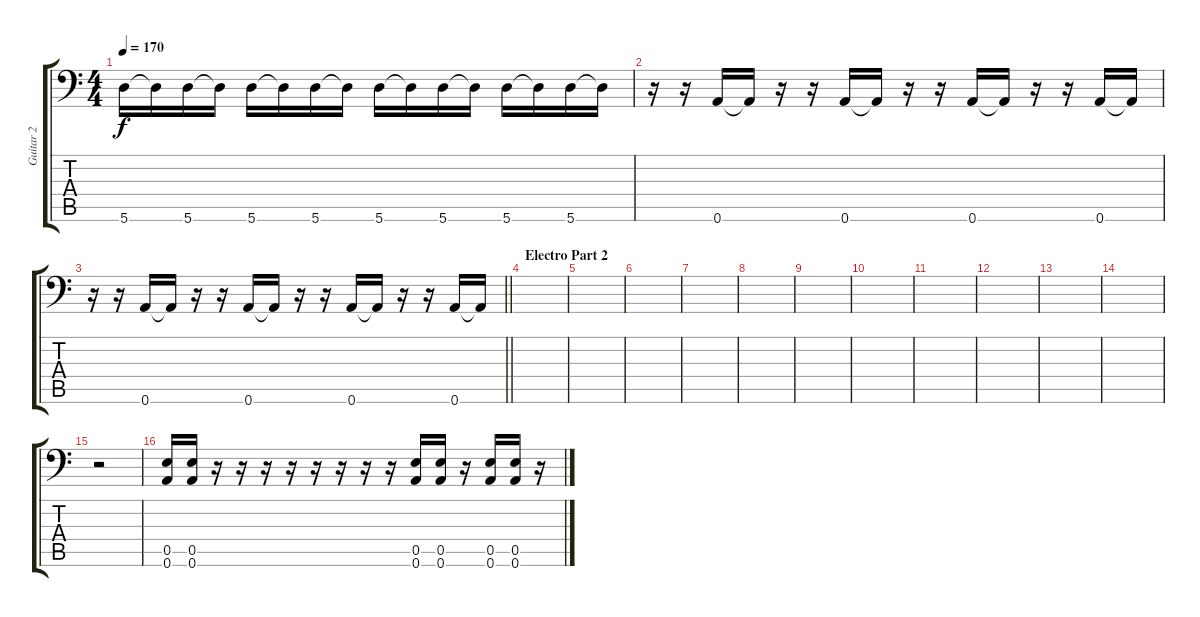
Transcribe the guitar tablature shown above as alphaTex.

\track ("Guitar 2" "Guitar 2") {instrument distortionguitar}
\staff {score tabs}
\tuning (B3 Gb3 D3 A2 E2 A1) {hide}
\ts (4 4)
\tempo 170
\clef f4
\ks c
5.6.16{dy f} 5.6{t}.16 5.6.16 5.6{t}.16 5.6.16 5.6{t}.16 5.6.16 5.6{t}.16 5.6.16 5.6{t}.16 5.6.16 5.6{t}.16 5.6.16 5.6{t}.16 5.6.16 5.6{t}.16 |
r.16 r.16 0.6.16 0.6{t}.16 r.16 r.16 0.6.16 0.6{t}.16 r.16 r.16 0.6.16 0.6{t}.16 r.16 r.16 0.6.16 0.6{t}.16 |
\barLineRight lightlight
r.16 r.16 0.6.16 0.6{t}.16 r.16 r.16 0.6.16 0.6{t}.16 r.16 r.16 0.6.16 0.6{t}.16 r.16 r.16 0.6.16 0.6{t}.16 |
\section ("" "Electro Part 2")
|
|
|
|
|
|
|
|
|
|
|
r.2 |
(0.5 0.6).16 (0.5 0.6).16 r.16 r.16 r.16 r.16 r.16 r.16 r.16 r.16 (0.5 0.6).16 (0.5 0.6).16 r.16 (0.5 0.6).16 (0.5 0.6).16 r.16
